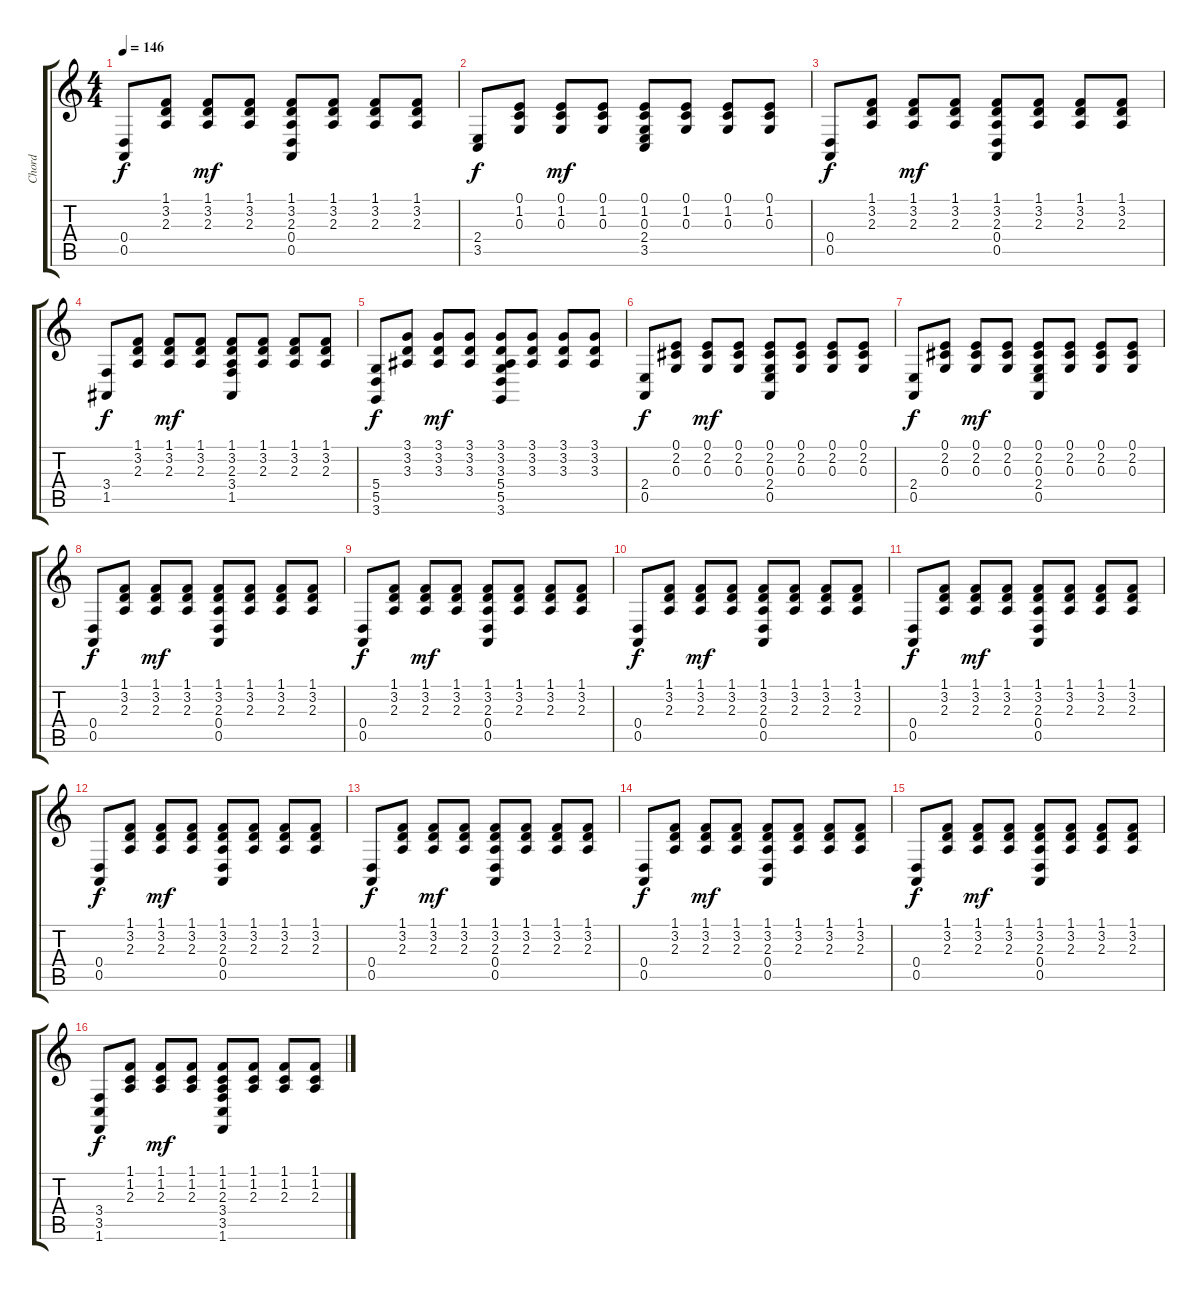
\track ("Chord" "Chord") {instrument drawbarorgan}
\staff {score tabs}
\tuning (E4 B3 G3 D3 A2 E2) {hide}
\ts (4 4)
\tempo 146
\clef g2
\ks c
(0.4 0.5).8{dy f} (1.1 3.2 2.3).8 (1.1 3.2 2.3).8{dy mf} (1.1 3.2 2.3).8 (1.1 3.2 2.3 0.4 0.5).8 (1.1 3.2 2.3).8 (1.1 3.2 2.3).8 (1.1 3.2 2.3).8 |
(2.4 3.5).8{dy f} (0.1 1.2 0.3).8 (0.1 1.2 0.3).8{dy mf} (0.1 1.2 0.3).8 (0.1 1.2 0.3 2.4 3.5).8 (0.1 1.2 0.3).8 (0.1 1.2 0.3).8 (0.1 1.2 0.3).8 |
(0.4 0.5).8{dy f} (1.1 3.2 2.3).8 (1.1 3.2 2.3).8{dy mf} (1.1 3.2 2.3).8 (1.1 3.2 2.3 0.4 0.5).8 (1.1 3.2 2.3).8 (1.1 3.2 2.3).8 (1.1 3.2 2.3).8 |
(3.4 1.5).8{dy f} (1.1 3.2 2.3).8 (1.1 3.2 2.3).8{dy mf} (1.1 3.2 2.3).8 (1.1 3.2 2.3 3.4 1.5).8 (1.1 3.2 2.3).8 (1.1 3.2 2.3).8 (1.1 3.2 2.3).8 |
(5.4 5.5 3.6).8{dy f} (3.1 3.2 3.3).8 (3.1 3.2 3.3).8{dy mf} (3.1 3.2 3.3).8 (3.1 3.2 3.3 5.4 5.5 3.6).8 (3.1 3.2 3.3).8 (3.1 3.2 3.3).8 (3.1 3.2 3.3).8 |
(2.4 0.5).8{dy f} (0.1 2.2 0.3).8 (0.1 2.2 0.3).8{dy mf} (0.1 2.2 0.3).8 (0.1 2.2 0.3 2.4 0.5).8 (0.1 2.2 0.3).8 (0.1 2.2 0.3).8 (0.1 2.2 0.3).8 |
(2.4 0.5).8{dy f} (0.1 2.2 0.3).8 (0.1 2.2 0.3).8{dy mf} (0.1 2.2 0.3).8 (0.1 2.2 0.3 2.4 0.5).8 (0.1 2.2 0.3).8 (0.1 2.2 0.3).8 (0.1 2.2 0.3).8 |
(0.4 0.5).8{dy f} (1.1 3.2 2.3).8 (1.1 3.2 2.3).8{dy mf} (1.1 3.2 2.3).8 (1.1 3.2 2.3 0.4 0.5).8 (1.1 3.2 2.3).8 (1.1 3.2 2.3).8 (1.1 3.2 2.3).8 |
(0.4 0.5).8{dy f} (1.1 3.2 2.3).8 (1.1 3.2 2.3).8{dy mf} (1.1 3.2 2.3).8 (1.1 3.2 2.3 0.4 0.5).8 (1.1 3.2 2.3).8 (1.1 3.2 2.3).8 (1.1 3.2 2.3).8 |
(0.4 0.5).8{dy f} (1.1 3.2 2.3).8 (1.1 3.2 2.3).8{dy mf} (1.1 3.2 2.3).8 (1.1 3.2 2.3 0.4 0.5).8 (1.1 3.2 2.3).8 (1.1 3.2 2.3).8 (1.1 3.2 2.3).8 |
(0.4 0.5).8{dy f} (1.1 3.2 2.3).8 (1.1 3.2 2.3).8{dy mf} (1.1 3.2 2.3).8 (1.1 3.2 2.3 0.4 0.5).8 (1.1 3.2 2.3).8 (1.1 3.2 2.3).8 (1.1 3.2 2.3).8 |
(0.4 0.5).8{dy f} (1.1 3.2 2.3).8 (1.1 3.2 2.3).8{dy mf} (1.1 3.2 2.3).8 (1.1 3.2 2.3 0.4 0.5).8 (1.1 3.2 2.3).8 (1.1 3.2 2.3).8 (1.1 3.2 2.3).8 |
(0.4 0.5).8{dy f} (1.1 3.2 2.3).8 (1.1 3.2 2.3).8{dy mf} (1.1 3.2 2.3).8 (1.1 3.2 2.3 0.4 0.5).8 (1.1 3.2 2.3).8 (1.1 3.2 2.3).8 (1.1 3.2 2.3).8 |
(0.4 0.5).8{dy f} (1.1 3.2 2.3).8 (1.1 3.2 2.3).8{dy mf} (1.1 3.2 2.3).8 (1.1 3.2 2.3 0.4 0.5).8 (1.1 3.2 2.3).8 (1.1 3.2 2.3).8 (1.1 3.2 2.3).8 |
(0.4 0.5).8{dy f} (1.1 3.2 2.3).8 (1.1 3.2 2.3).8{dy mf} (1.1 3.2 2.3).8 (1.1 3.2 2.3 0.4 0.5).8 (1.1 3.2 2.3).8 (1.1 3.2 2.3).8 (1.1 3.2 2.3).8 |
(3.4 3.5 1.6).8{dy f} (1.1 1.2 2.3).8 (1.1 1.2 2.3).8{dy mf} (1.1 1.2 2.3).8 (1.1 1.2 2.3 3.4 3.5 1.6).8 (1.1 1.2 2.3).8 (1.1 1.2 2.3).8 (1.1 1.2 2.3).8
